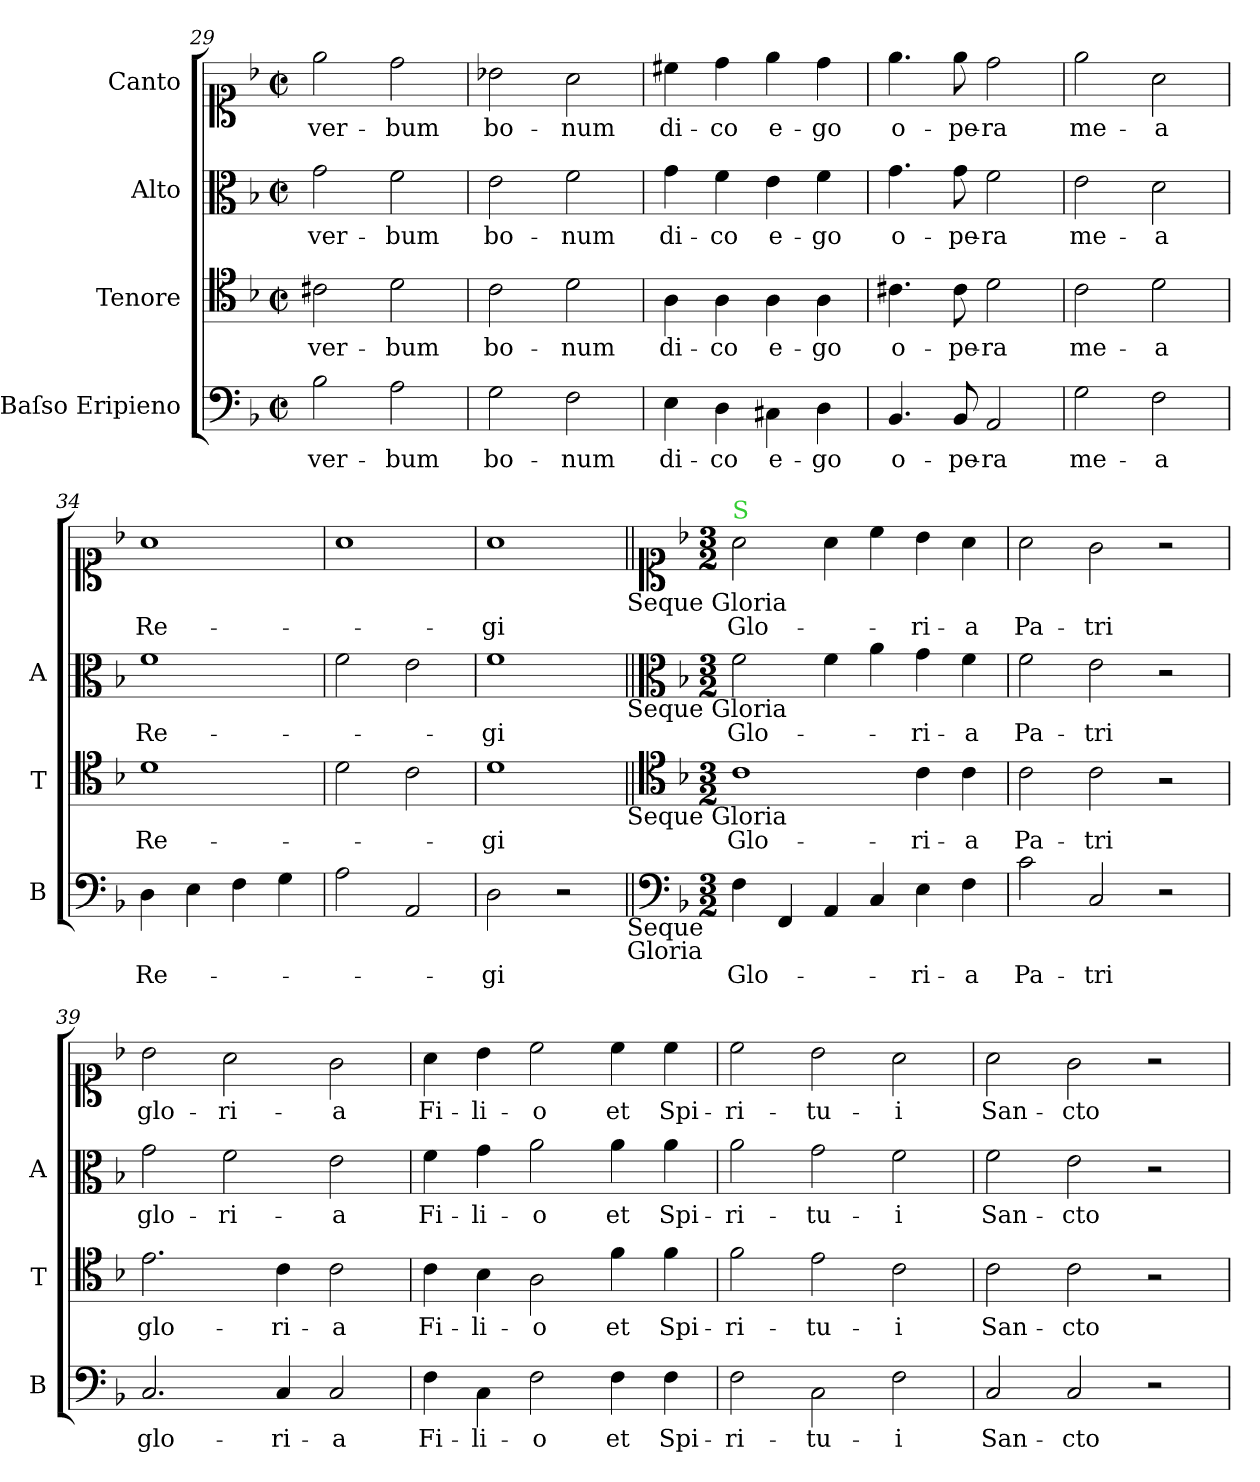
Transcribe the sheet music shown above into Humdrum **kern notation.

**kern	**text	**kern	**text	**kern	**text	**kern	**text
*part4	*part4	*part3	*part3	*part2	*part2	*part1	*part1
*staff4	*staff4	*staff3	*staff3	*staff2	*staff2	*staff1	*staff1
*I"Baſso Eripieno	*	*I"Tenore	*	*I"Alto	*	*I"Canto	*
*I'B	*	*I'T	*	*I'A	*	*	*
*clefF4	*	*clefC4	*	*clefC3	*	*clefC1	*
*k[b-]	*	*k[b-]	*	*k[b-]	*	*k[b-]	*
*M2/2	*	*M2/2	*	*M2/2	*	*M2/2	*
*met(c|)	*	*met(c|)	*	*met(c|)	*	*met(c|)	*
=29	=29	=29	=29	=29	=29	=29	=29
2B-\	ver-	2c#X\	ver-	2g\	ver-	2ee\	ver-
2A\	-bum	2d\	-bum	2f\	-bum	2dd\	-bum
=30	=30	=30	=30	=30	=30	=30	=30
2G\	bo-	2c\	bo-	2e\	bo-	2b-X\	bo-
2F\	-num	2d\	-num	2f\	-num	2a\	-num
=31	=31	=31	=31	=31	=31	=31	=31
4E\	di-	4A\	di-	4g\	di-	4cc#X\	di-
4D\	-co	4A\	-co	4f\	-co	4dd\	-co
4C#X\	e-	4A\	e-	4e\	e-	4ee\	e-
4D\	-go	4A\	-go	4f\	-go	4dd\	-go
=32	=32	=32	=32	=32	=32	=32	=32
4.BB-/	o-	4.c#X\	o-	4.g\	o-	4.ee\	o-
8BB-/	-pe-	8c#\	-pe-	8g\	-pe-	8ee\	-pe-
2AA/	-ra	2d\	-ra	2f\	-ra	2dd\	-ra
=33	=33	=33	=33	=33	=33	=33	=33
2G\	me-	2c\	me-	2e\	me-	2ee\	me-
2F\	-a	2d\	-a	2d\	-a	2a\	-a
=34	=34	=34	=34	=34	=34	=34	=34
4D\	Re-	1d\	Re-	1f\	Re-	1a\	Re-
4E\	.	.	.	.	.	.	.
4F\	.	.	.	.	.	.	.
4G\	.	.	.	.	.	.	.
=35	=35	=35	=35	=35	=35	=35	=35
2A\	.	2d\	.	2f\	.	1a\	.
2AA/	.	2c\	.	2e\	.	.	.
=36	=36	=36	=36	=36	=36	=36	=36
2D\	-gi	1d\	-gi	1f\	-gi	1a\	-gi
2r	.	.	.	.	.	.	.
!	!	!	!	!	!	!LO:TX:b:t=Seque Gloria	!
!	!	!	!	!LO:TX:b:t=Seque Gloria	!	!	!
!	!	!LO:TX:b:t=Seque Gloria	!	!	!	!	!
!LO:TX:b:t=Seque\nGloria	!	!	!	!	!	!	!
=37||	=37||	=37||	=37||	=37||	=37||	=37||	=37||
*clefF4	*	*clefC4	*	*clefC3	*	*clefC1	*
*k[b-]	*	*k[b-]	*	*	*	*k[b-]	*
*M3/2	*	*M3/2	*	*M3/2	*	*M3/2	*
!	!	!	!	!	!	!LO:TX:a:color=limegreen:t=S	!
4F\	Glo-	1c\	Glo-	2f\	Glo-	2a\	Glo-
4FF/	.	.	.	.	.	.	.
4AA/	.	.	.	4f\	.	4a\	.
4C/	.	.	.	4a\	.	4cc\	.
4E\	-ri-	4c\	-ri-	4g\	-ri-	4b-\	-ri-
4F\	-a	4c\	-a	4f\	-a	4a\	-a
=38	=38	=38	=38	=38	=38	=38	=38
2c\	Pa-	2c\	Pa-	2f\	Pa-	2a\	Pa-
2C/	-tri	2c\	-tri	2e\	-tri	2g\	-tri
2r	.	2r	.	2r	.	2r	.
=39	=39	=39	=39	=39	=39	=39	=39
2.C/	glo-	2.e\	glo-	2g\	glo-	2b-\	glo-
.	.	.	.	2f\	-ri-	2a\	-ri-
4C/	-ri-	4c\	-ri-	.	.	.	.
2C/	-a	2c\	-a	2e\	-a	2g\	-a
=40	=40	=40	=40	=40	=40	=40	=40
4F\	Fi-	4c\	Fi-	4f\	Fi-	4a\	Fi-
4C\	-li-	4B-\	-li-	4g\	-li-	4b-\	-li-
2F\	-o	2A\	-o	2a\	-o	2cc\	-o
4F\	et	4f\	et	4a\	et	4cc\	et
4F\	Spi-	4f\	Spi-	4a\	Spi-	4cc\	Spi-
=41	=41	=41	=41	=41	=41	=41	=41
2F\	-ri-	2f\	-ri-	2a\	-ri-	2cc\	-ri-
2C\	-tu-	2e\	-tu-	2g\	-tu-	2b-\	-tu-
2F\	-i	2c\	-i	2f\	-i	2a\	-i
=42	=42	=42	=42	=42	=42	=42	=42
2C/	San-	2c\	San-	2f\	San-	2a\	San-
2C/	-cto	2c\	-cto	2e\	-cto	2g\	-cto
2r	.	2r	.	2r	.	2r	.
=	=	=	=	=	=	=	=
*-	*-	*-	*-	*-	*-	*-	*-
